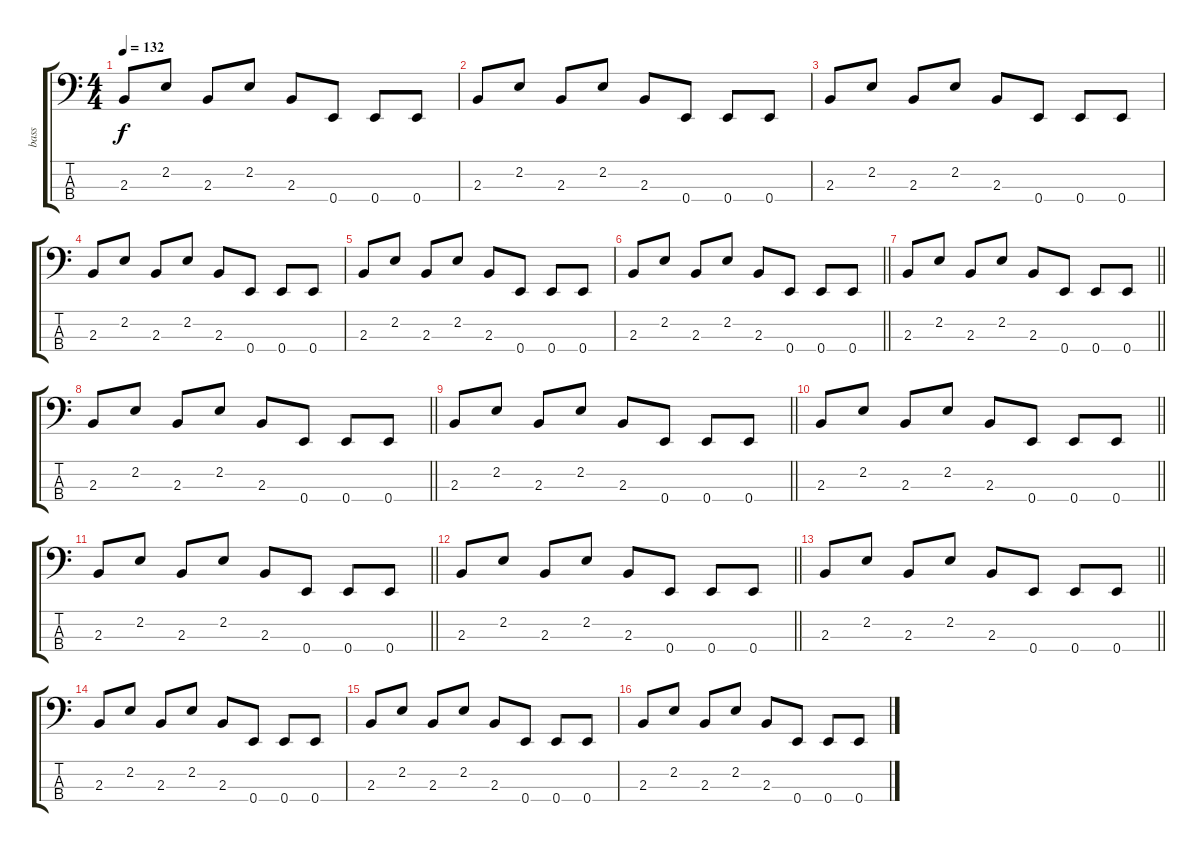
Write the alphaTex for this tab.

\track ("bass" "bass") {instrument electricbassfinger}
\staff {score tabs}
\tuning (G2 D2 A1 E1) {hide}
\ts (4 4)
\tempo 132
\clef f4
\ks c
2.3.8{dy f} 2.2.8 2.3.8 2.2.8 2.3.8 0.4.8 0.4.8 0.4.8 |
2.3.8 2.2.8 2.3.8 2.2.8 2.3.8 0.4.8 0.4.8 0.4.8 |
2.3.8 2.2.8 2.3.8 2.2.8 2.3.8 0.4.8 0.4.8 0.4.8 |
2.3.8 2.2.8 2.3.8 2.2.8 2.3.8 0.4.8 0.4.8 0.4.8 |
2.3.8 2.2.8 2.3.8 2.2.8 2.3.8 0.4.8 0.4.8 0.4.8 |
\barLineRight lightlight
2.3.8 2.2.8 2.3.8 2.2.8 2.3.8 0.4.8 0.4.8 0.4.8 |
\barLineRight lightlight
2.3.8 2.2.8 2.3.8 2.2.8 2.3.8 0.4.8 0.4.8 0.4.8 |
\barLineRight lightlight
2.3.8 2.2.8 2.3.8 2.2.8 2.3.8 0.4.8 0.4.8 0.4.8 |
\barLineRight lightlight
2.3.8 2.2.8 2.3.8 2.2.8 2.3.8 0.4.8 0.4.8 0.4.8 |
\barLineRight lightlight
2.3.8 2.2.8 2.3.8 2.2.8 2.3.8 0.4.8 0.4.8 0.4.8 |
\barLineRight lightlight
2.3.8 2.2.8 2.3.8 2.2.8 2.3.8 0.4.8 0.4.8 0.4.8 |
\barLineRight lightlight
2.3.8 2.2.8 2.3.8 2.2.8 2.3.8 0.4.8 0.4.8 0.4.8 |
\barLineRight lightlight
2.3.8 2.2.8 2.3.8 2.2.8 2.3.8 0.4.8 0.4.8 0.4.8 |
2.3.8 2.2.8 2.3.8 2.2.8 2.3.8 0.4.8 0.4.8 0.4.8 |
2.3.8 2.2.8 2.3.8 2.2.8 2.3.8 0.4.8 0.4.8 0.4.8 |
2.3.8 2.2.8 2.3.8 2.2.8 2.3.8 0.4.8 0.4.8 0.4.8
